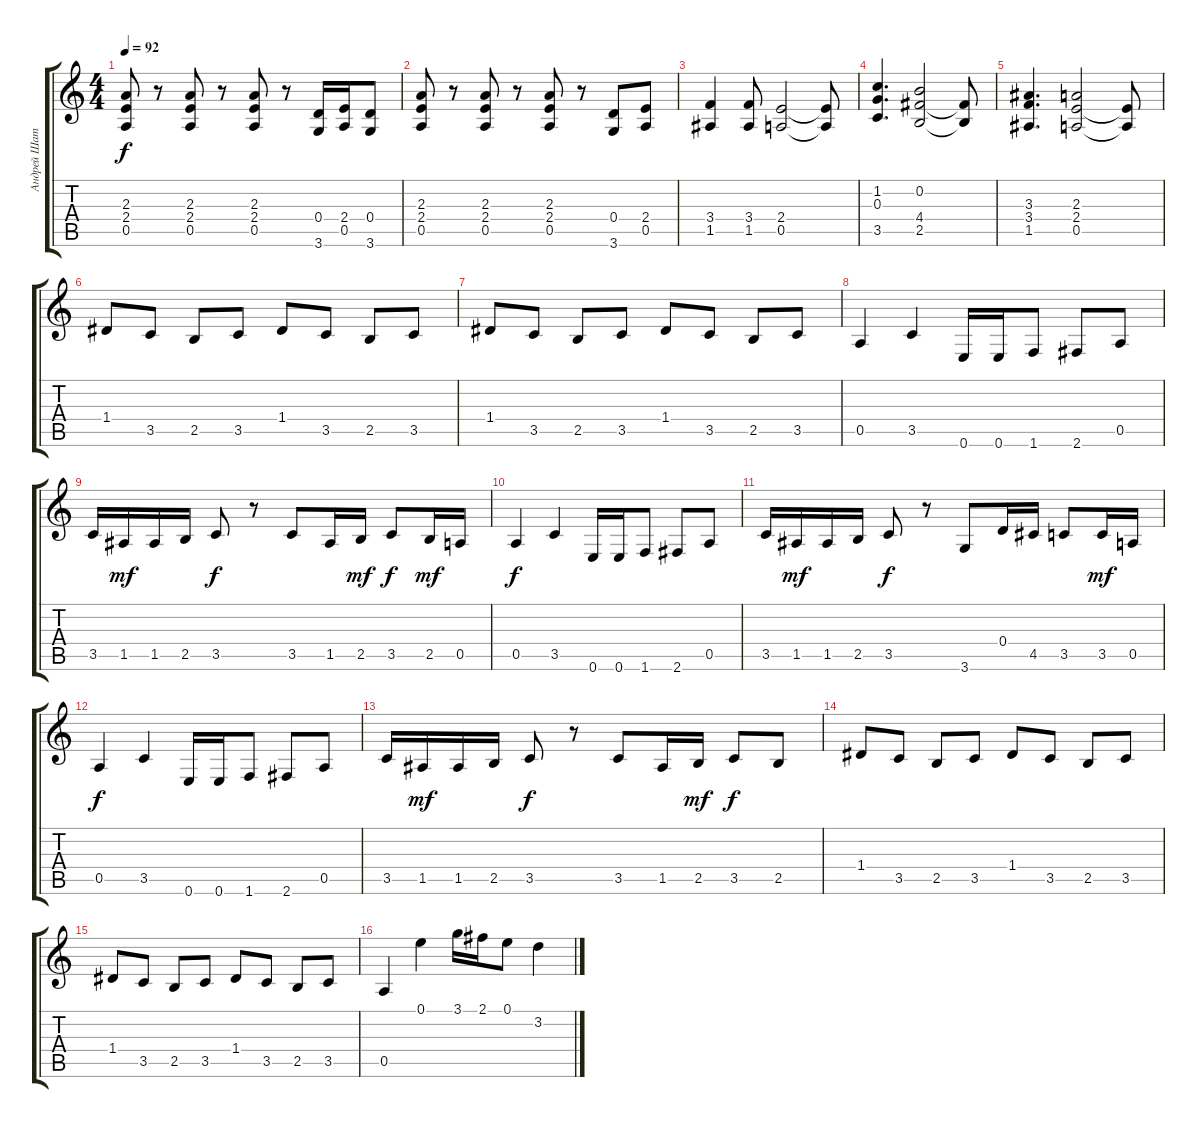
\track ("Андрей Шаталин" "Андрей Шат") {instrument overdrivenguitar}
\staff {score tabs}
\tuning (E4 B3 G3 D3 A2 E2) {hide}
\ts (4 4)
\tempo 92
\clef g2
\ks c
(2.3 2.4 0.5).8{dy f} r.8 (2.3 2.4 0.5).8 r.8 (2.3 2.4 0.5).8 r.8 (0.4 3.6).16 (2.4 0.5).16 (0.4 3.6).8 |
(2.3 2.4 0.5).8 r.8 (2.3 2.4 0.5).8 r.8 (2.3 2.4 0.5).8 r.8 (0.4 3.6).8 (2.4 0.5).8 |
(3.4 1.5).4 (3.4 1.5).8 (2.4 0.5).2 (2.4{t} 0.5{t}).8 |
(1.2 0.3 3.5).4{d} (0.2 4.4 2.5).2 (4.4{t} 2.5{t}).8 |
(3.3 3.4 1.5).4{d} (2.3 2.4 0.5).2 (2.4{t} 0.5{t}).8 |
1.4.8 3.5.8 2.5.8 3.5.8 1.4.8 3.5.8 2.5.8 3.5.8 |
1.4.8 3.5.8 2.5.8 3.5.8 1.4.8 3.5.8 2.5.8 3.5.8 |
0.5.4 3.5.4 0.6.16 0.6.16 1.6.8 2.6.8 0.5.8 |
3.5.16 1.5.16{dy mf} 1.5.16 2.5.16 3.5.8{dy f} r.8 3.5.8 1.5.16 2.5.16{dy mf} 3.5.8{dy f} 2.5.16{dy mf} 0.5.16 |
0.5.4{dy f} 3.5.4 0.6.16 0.6.16 1.6.8 2.6.8 0.5.8 |
3.5.16 1.5.16{dy mf} 1.5.16 2.5.16 3.5.8{dy f} r.8 3.6.8 0.4.16 4.5.16 3.5.8 3.5.16{dy mf} 0.5.16 |
0.5.4{dy f} 3.5.4 0.6.16 0.6.16 1.6.8 2.6.8 0.5.8 |
3.5.16 1.5.16{dy mf} 1.5.16 2.5.16 3.5.8{dy f} r.8 3.5.8 1.5.16 2.5.16{dy mf} 3.5.8{dy f} 2.5.8 |
1.4.8 3.5.8 2.5.8 3.5.8 1.4.8 3.5.8 2.5.8 3.5.8 |
1.4.8 3.5.8 2.5.8 3.5.8 1.4.8 3.5.8 2.5.8 3.5.8 |
0.5.4 0.1.4 3.1.16 2.1.16 0.1.8 3.2.4
